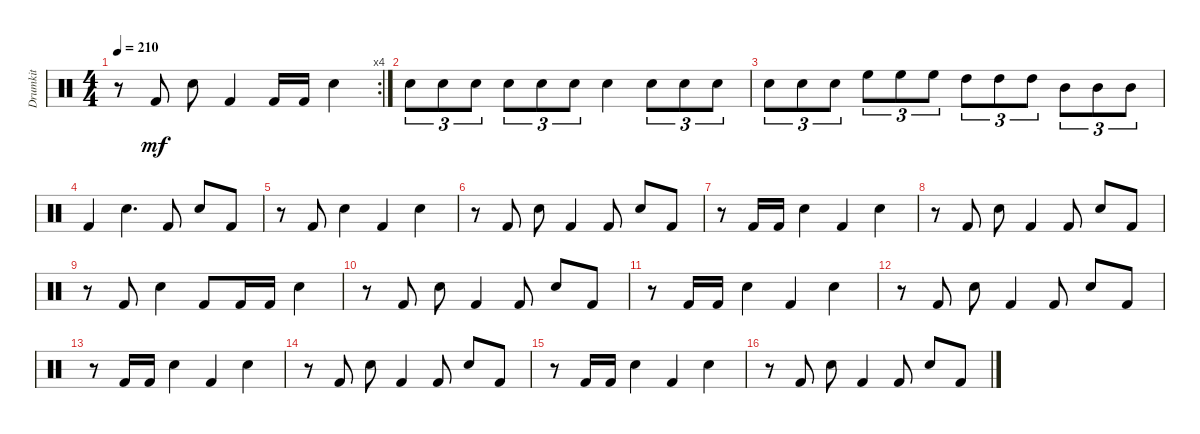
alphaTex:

\track ("Drumkit" "Drumkit") {instrument percussion}
\staff {score}
\articulation defaults
\rc 4
\ts (4 4)
\tempo 210
\clef neutral
\ks c
r.8{dy mf} "Kick (hit) 2".8 "Snare (hit) 2".8 "Kick (hit) 2".4 "Kick (hit) 2".16 "Kick (hit) 2".16 "Snare (hit) 2".4 |
"Snare (hit) 2".8{tu (3 2)} "Snare (hit) 2".8{tu (3 2)} "Snare (hit) 2".8{tu (3 2)} "Snare (hit) 2".8{tu (3 2)} "Snare (hit) 2".8{tu (3 2)} "Snare (hit) 2".8{tu (3 2)} "Snare (hit) 2".4 "Snare (hit) 2".8{tu (3 2)} "Snare (hit) 2".8{tu (3 2)} "Snare (hit) 2".8{tu (3 2)} |
"Snare (hit) 2".8{tu (3 2)} "Snare (hit) 2".8{tu (3 2)} "Snare (hit) 2".8{tu (3 2)} "High Floor Tom (hit)".8{tu (3 2)} "High Floor Tom (hit)".8{tu (3 2)} "High Floor Tom (hit)".8{tu (3 2)} "High Tom (hit)".8{tu (3 2)} "High Tom (hit)".8{tu (3 2)} "High Tom (hit)".8{tu (3 2)} "Mid Tom (hit)".8{tu (3 2)} "Mid Tom (hit)".8{tu (3 2)} "Mid Tom (hit)".8{tu (3 2)} |
"Kick (hit) 2".4 "Snare (hit) 2".4{d} "Kick (hit) 2".8 "Snare (hit) 2".8 "Kick (hit) 2".8 |
r.8 "Kick (hit) 2".8 "Snare (hit) 2".4 "Kick (hit) 2".4 "Snare (hit) 2".4 |
r.8 "Kick (hit) 2".8 "Snare (hit) 2".8 "Kick (hit) 2".4 "Kick (hit) 2".8 "Snare (hit) 2".8 "Kick (hit) 2".8 |
r.8 "Kick (hit) 2".16 "Kick (hit) 2".16 "Snare (hit) 2".4 "Kick (hit) 2".4 "Snare (hit) 2".4 |
r.8 "Kick (hit) 2".8 "Snare (hit) 2".8 "Kick (hit) 2".4 "Kick (hit) 2".8 "Snare (hit) 2".8 "Kick (hit) 2".8 |
r.8 "Kick (hit) 2".8 "Snare (hit) 2".4 "Kick (hit) 2".8 "Kick (hit) 2".16 "Kick (hit) 2".16 "Snare (hit) 2".4 |
r.8 "Kick (hit) 2".8 "Snare (hit) 2".8 "Kick (hit) 2".4 "Kick (hit) 2".8 "Snare (hit) 2".8 "Kick (hit) 2".8 |
r.8 "Kick (hit) 2".16 "Kick (hit) 2".16 "Snare (hit) 2".4 "Kick (hit) 2".4 "Snare (hit) 2".4 |
r.8 "Kick (hit) 2".8 "Snare (hit) 2".8 "Kick (hit) 2".4 "Kick (hit) 2".8 "Snare (hit) 2".8 "Kick (hit) 2".8 |
r.8 "Kick (hit) 2".16 "Kick (hit) 2".16 "Snare (hit) 2".4 "Kick (hit) 2".4 "Snare (hit) 2".4 |
r.8 "Kick (hit) 2".8 "Snare (hit) 2".8 "Kick (hit) 2".4 "Kick (hit) 2".8 "Snare (hit) 2".8 "Kick (hit) 2".8 |
r.8 "Kick (hit) 2".16 "Kick (hit) 2".16 "Snare (hit) 2".4 "Kick (hit) 2".4 "Snare (hit) 2".4 |
r.8 "Kick (hit) 2".8 "Snare (hit) 2".8 "Kick (hit) 2".4 "Kick (hit) 2".8 "Snare (hit) 2".8 "Kick (hit) 2".8
